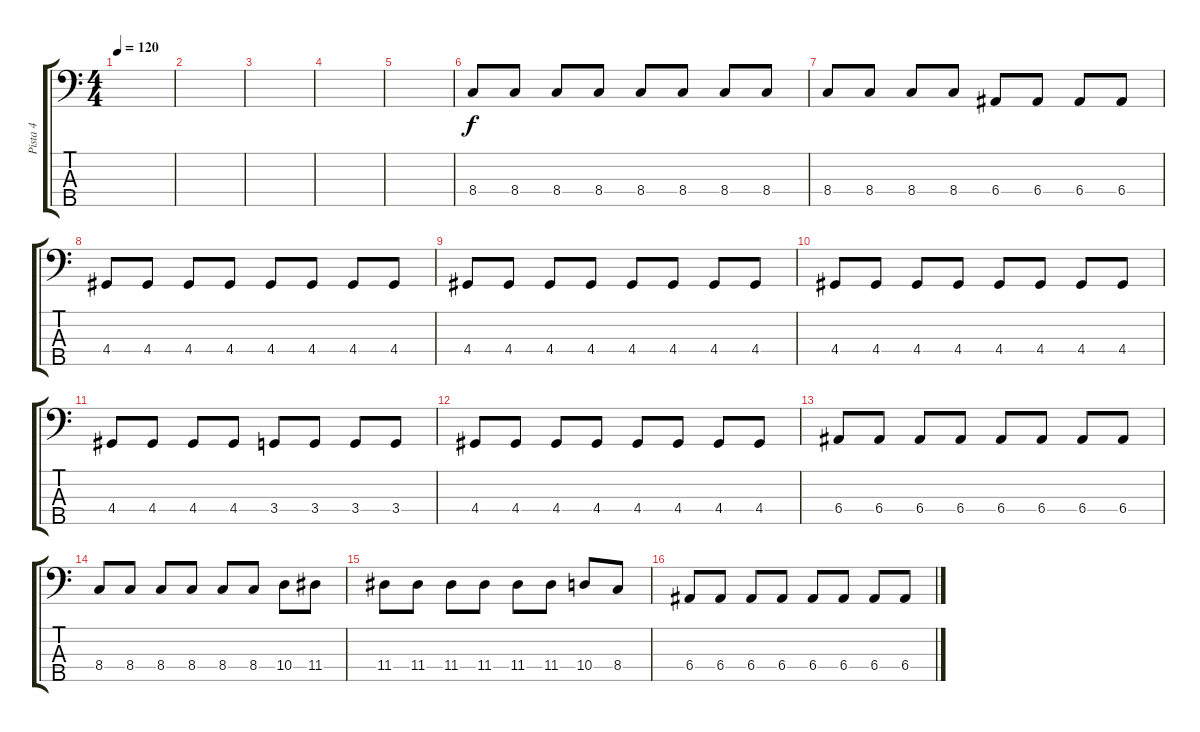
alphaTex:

\track ("Pista 4" "Pista 4") {instrument electricbassfinger}
\staff {score tabs}
\tuning (G2 D2 A1 E1 B0) {hide}
\ts (4 4)
\tempo 120
\clef f4
\ks c
|
|
|
|
|
8.4.8 8.4.8 8.4.8 8.4.8 8.4.8 8.4.8 8.4.8 8.4.8 |
8.4.8 8.4.8 8.4.8 8.4.8 6.4.8 6.4.8 6.4.8 6.4.8 |
4.4.8 4.4.8 4.4.8 4.4.8 4.4.8 4.4.8 4.4.8 4.4.8 |
4.4.8 4.4.8 4.4.8 4.4.8 4.4.8 4.4.8 4.4.8 4.4.8 |
4.4.8 4.4.8 4.4.8 4.4.8 4.4.8 4.4.8 4.4.8 4.4.8 |
4.4.8 4.4.8 4.4.8 4.4.8 3.4.8 3.4.8 3.4.8 3.4.8 |
4.4.8 4.4.8 4.4.8 4.4.8 4.4.8 4.4.8 4.4.8 4.4.8 |
6.4.8 6.4.8 6.4.8 6.4.8 6.4.8 6.4.8 6.4.8 6.4.8 |
8.4.8 8.4.8 8.4.8 8.4.8 8.4.8 8.4.8 10.4.8 11.4.8 |
11.4.8 11.4.8 11.4.8 11.4.8 11.4.8 11.4.8 10.4.8 8.4.8 |
6.4.8 6.4.8 6.4.8 6.4.8 6.4.8 6.4.8 6.4.8 6.4.8
